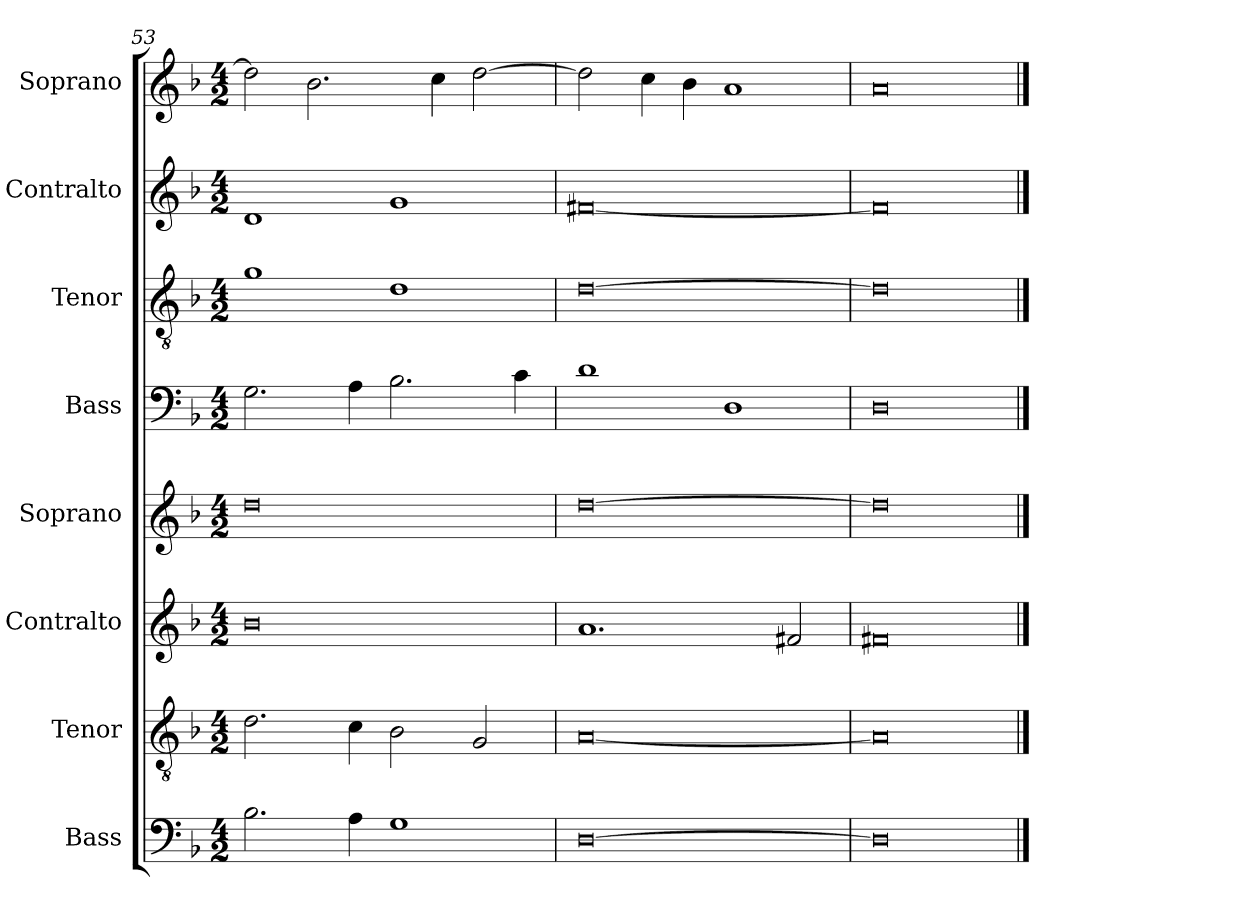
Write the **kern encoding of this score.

**kern	**kern	**kern	**kern	**kern	**kern	**kern	**kern
*part8	*part7	*part6	*part5	*part4	*part3	*part2	*part1
*staff8	*staff7	*staff6	*staff5	*staff4	*staff3	*staff2	*staff1
*I"Bass	*I"Tenor	*I"Contralto	*I"Soprano	*I"Bass	*I"Tenor	*I"Contralto	*I"Soprano
*I'B	*I'T	*I'A	*I'S	*I'B	*I'T	*I'A	*I'S
*clefF4	*clefGv2	*clefG2	*clefG2	*clefF4	*clefGv2	*clefG2	*clefG2
*k[b-]	*k[b-]	*k[b-]	*k[b-]	*k[b-]	*k[b-]	*k[b-]	*k[b-]
*G:dor	*G:dor	*G:dor	*G:dor	*G:dor	*G:dor	*G:dor	*G:dor
*M4/2	*M4/2	*M4/2	*M4/2	*M4/2	*M4/2	*M4/2	*M4/2
=53	=53	=53	=53	=53	=53	=53	=53
2.B-	2.d	0b-	0dd	2.G	1g	1d	2dd]
.	.	.	.	.	.	.	2.b-
4A	4c	.	.	4A	.	.	.
1G	2B-	.	.	2.B-	1d	1g	.
.	.	.	.	.	.	.	4cc
.	2G	.	.	.	.	.	[2dd
.	.	.	.	4c	.	.	.
=54	=54	=54	=54	=54	=54	=54	=54
[0D	[0A	1.a	[0dd	1d	[0d	[0f#X	2dd]
.	.	.	.	.	.	.	4cc
.	.	.	.	.	.	.	4b-
.	.	.	.	1D	.	.	1a
.	.	2f#X	.	.	.	.	.
=55	=55	=55	=55	=55	=55	=55	=55
0D]	0A]	0f#X	0dd]	0D	0d]	0f#]	0a
==	==	==	==	==	==	==	==
*-	*-	*-	*-	*-	*-	*-	*-
